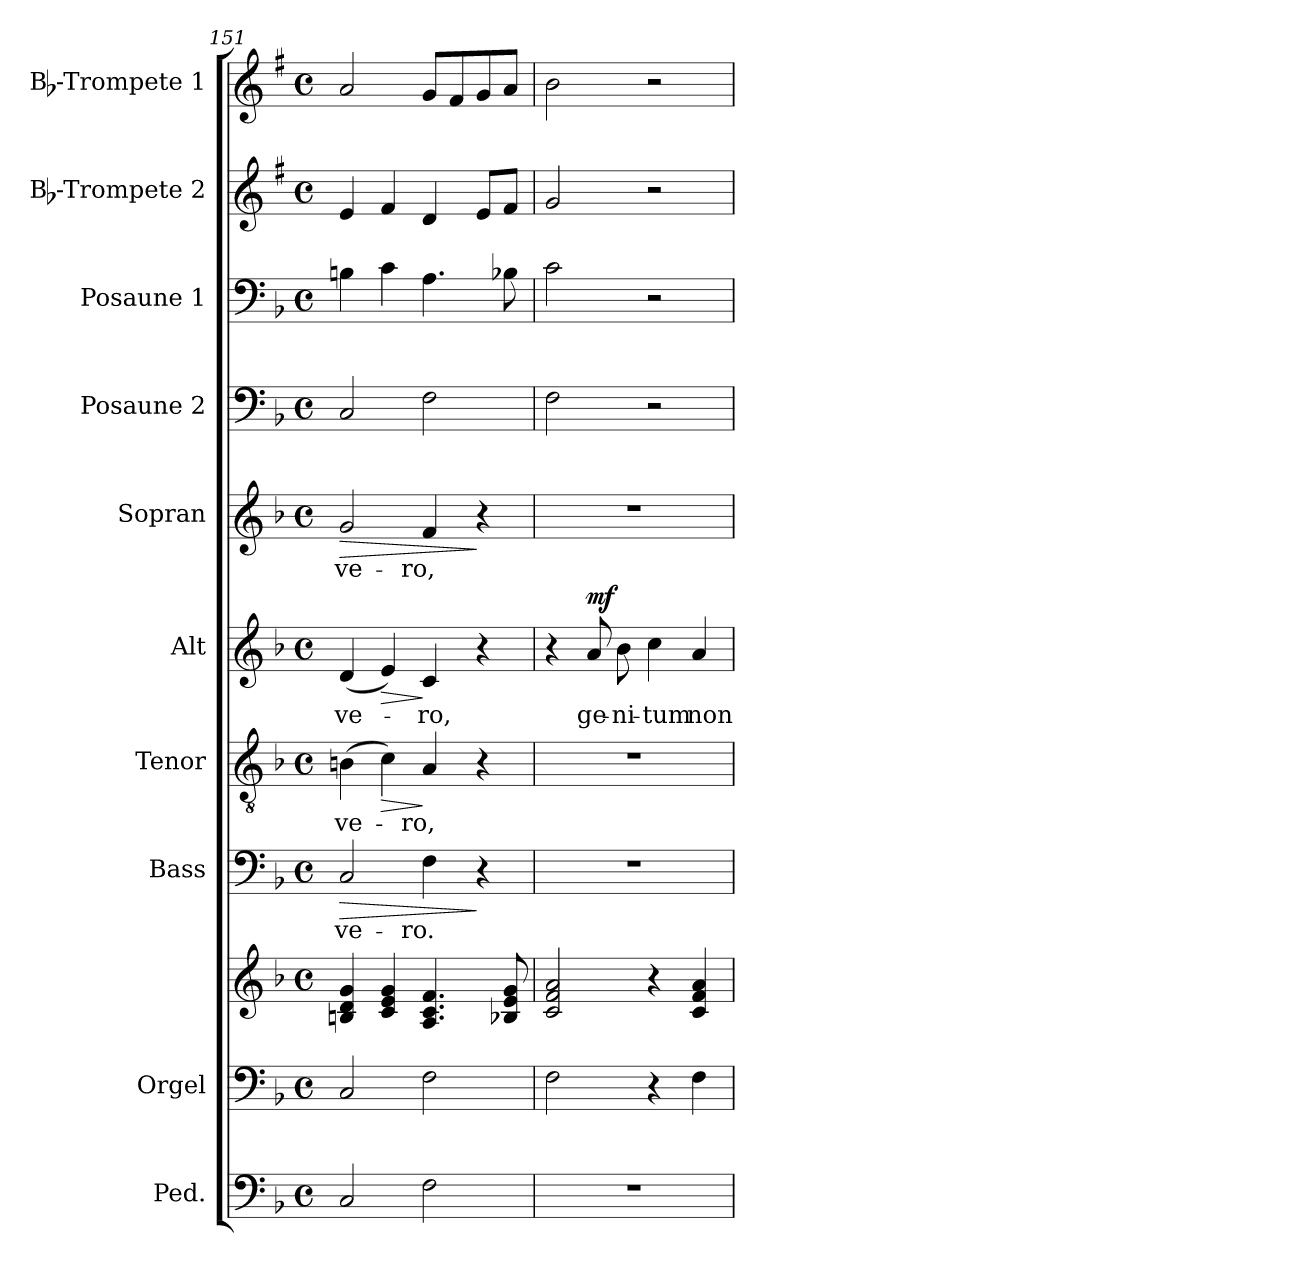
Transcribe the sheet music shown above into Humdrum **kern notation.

**kern	**kern	**kern	**kern	**text	**dynam	**kern	**text	**dynam	**kern	**text	**dynam	**kern	**text	**dynam	**kern	**kern	**kern	**kern
*part10	*part9	*part9	*part8	*part8	*part8	*part7	*part7	*part7	*part6	*part6	*part6	*part5	*part5	*part5	*part4	*part3	*part2	*part1
*staff11	*staff10	*staff9	*staff8	*staff8	*staff8	*staff7	*staff7	*staff7	*staff6	*staff6	*staff6	*staff5	*staff5	*staff5	*staff4	*staff3	*staff2	*staff1
*I"Ped.	*I"Orgel	*	*I"Bass	*	*	*I"Tenor	*	*	*I"Alt	*	*	*I"Sopran	*	*	*I"Posaune 2	*I"Posaune 1	*I"Bb-Trompete 2	*I"Bb-Trompete 1
*	*I'Org.	*	*I'B.	*	*	*I'T.	*	*	*I'A.	*	*	*I'S.	*	*	*I'Pos. 2	*I'Pos. 1	*I'Bb Trp. 2	*I'Bb Trp. 1
!!LO:PB:g=z
*clefF4	*clefF4	*clefG2	*clefF4	*	*	*clefGv2	*	*	*clefG2	*	*	*clefG2	*	*	*clefF4	*clefF4	*clefG2	*clefG2
*ITrd7c12	*	*	*	*	*	*	*	*	*	*	*	*	*	*	*	*	*ITrd1c2	*ITrd1c2
*k[b-]	*k[b-]	*k[b-]	*k[b-]	*	*	*k[b-]	*	*	*k[b-]	*	*	*k[b-]	*	*	*k[b-]	*k[b-]	*k[b-]	*k[b-]
*F:	*F:	*F:	*F:	*	*	*F:	*	*	*F:	*	*	*F:	*	*	*F:	*F:	*F:	*F:
*M4/4	*M4/4	*M4/4	*M4/4	*	*	*M4/4	*	*	*M4/4	*	*	*M4/4	*	*	*M4/4	*M4/4	*M4/4	*M4/4
*met(c)	*met(c)	*met(c)	*met(c)	*	*	*met(c)	*	*	*met(c)	*	*	*met(c)	*	*	*met(c)	*met(c)	*met(c)	*met(c)
=151	=151	=151	=151	=151	=151	=151	=151	=151	=151	=151	=151	=151	=151	=151	=151	=151	=151	=151
!	!	!	!	!LO:LY:b	!LO:HP:b	!	!LO:LY:b	!	!	!LO:LY:b	!	!	!LO:LY:b	!LO:HP:b	!	!	!	!
2CC/	2C/	4Bn/ 4d/ 4g/	2C/	ve-	>	(>4Bn\	ve-	.	(<4d/	ve-	.	2g/	ve-	>	2C/	4Bn\	4d/	2g/
!	!	!	!	!	!	!	!	!LO:HP:b	!	!	!LO:HP:b	!	!	!	!	!	!	!
.	.	4c/ 4e/ 4g/	.	.	.	4c\)	.	>	4e/)	.	>	.	.	.	.	4c\	4e/	.
!	!	!	!	!LO:LY:b	!	!	!LO:LY:b	!	!	!LO:LY:b	!	!	!LO:LY:b	!	!	!	!	!
2FF\	2F\	4.A/ 4.c/ 4.f/	4F\	-ro.	.	4A/	-ro,	]	4c/	-ro,	]	4f/	-ro,	.	2F\	4.A\	4c/	8f/L
.	.	.	.	.	.	.	.	.	.	.	.	.	.	.	.	.	.	8e/
.	.	.	4r	.	]	4r	.	.	4r	.	.	4r	.	]	.	.	8d/L	8f/
.	.	8B-X/ 8e/ 8g/	.	.	.	.	.	.	.	.	.	.	.	.	.	8B-X\	8e/J	8g/J
=152	=152	=152	=152	=152	=152	=152	=152	=152	=152	=152	=152	=152	=152	=152	=152	=152	=152	=152
1r	2F\	2c/ 2f/ 2a/	1r	.	.	1r	.	.	4r	.	.	1r	.	.	2F\	2c\	2f/	2a\
!	!	!	!	!	!	!	!	!	!	!LO:LY:b	!LO:DY:a	!	!	!	!	!	!	!
.	.	.	.	.	.	.	.	.	8a/	ge-	mf	.	.	.	.	.	.	.
!	!	!	!	!	!	!	!	!	!	!LO:LY:b	!	!	!	!	!	!	!	!
.	.	.	.	.	.	.	.	.	8b-\	-ni-	.	.	.	.	.	.	.	.
!	!	!	!	!	!	!	!	!	!	!LO:LY:b	!	!	!	!	!	!	!	!
.	4r	4r	.	.	.	.	.	.	4cc\	-tum	.	.	.	.	2r	2r	2r	2r
!	!	!	!	!	!	!	!	!	!	!LO:LY:b	!	!	!	!	!	!	!	!
.	4F\	4c/ 4f/ 4a/	.	.	.	.	.	.	4a/	non	.	.	.	.	.	.	.	.
=	=	=	=	=	=	=	=	=	=	=	=	=	=	=	=	=	=	=
*-	*-	*-	*-	*-	*-	*-	*-	*-	*-	*-	*-	*-	*-	*-	*-	*-	*-	*-
